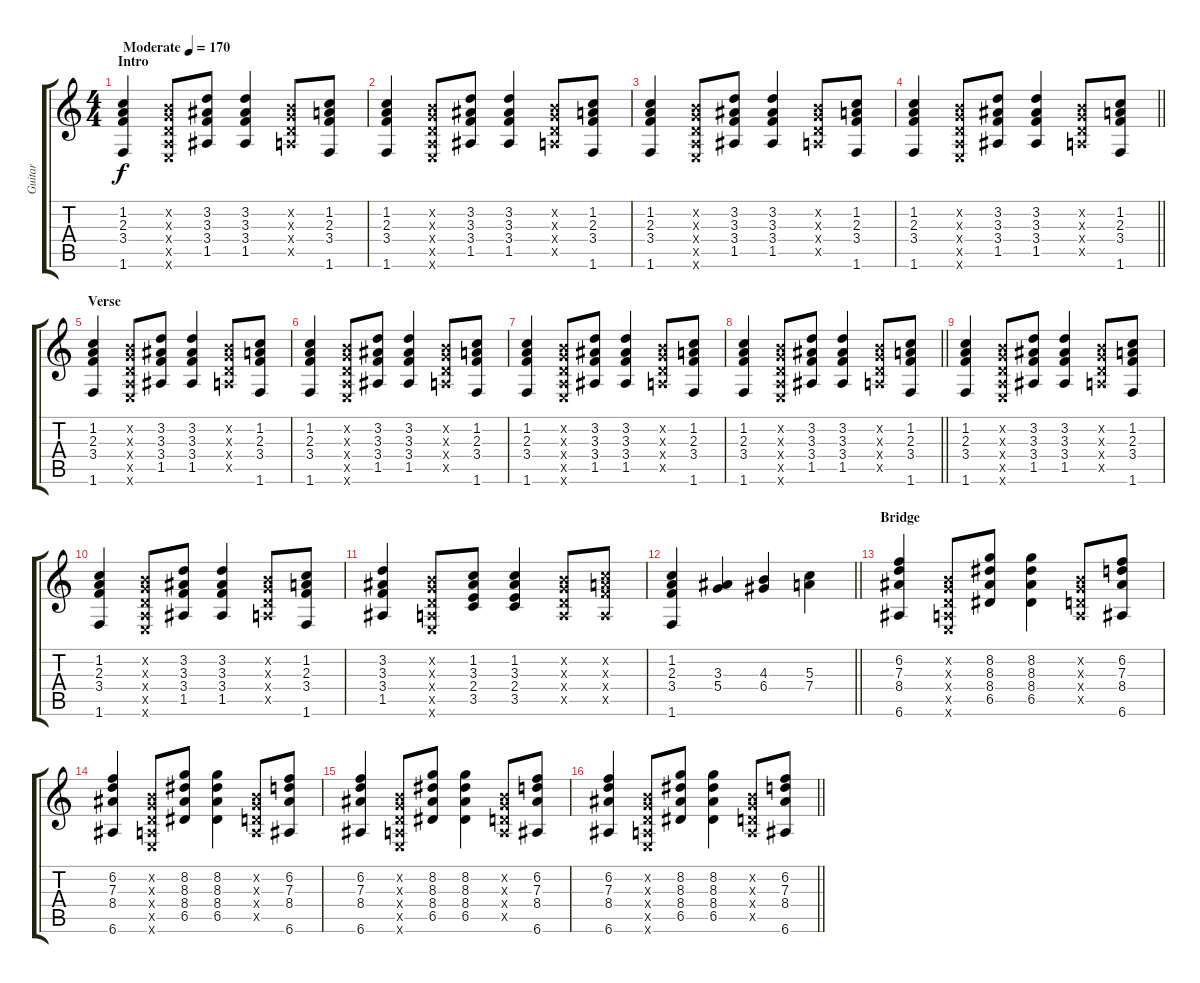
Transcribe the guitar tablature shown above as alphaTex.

\track ("Guitar" "Guitar") {instrument acousticguitarsteel}
\staff {score tabs}
\tuning (E4 B3 G3 D3 A2 E2) {hide}
\ts (4 4)
\section ("" "Intro")
\tempo (170 "Moderate")
\clef g2
\ks c
(1.2 2.3 3.4 1.6).4{dy f instrument acousticguitarsteel} (0.2{x} 0.3{x} 0.4{x} 0.5{x} 0.6{x}).8 (3.2 3.3 3.4 1.5).8 (3.2 3.3 3.4 1.5).4 (0.2{x} 0.3{x} 0.4{x} 0.5{x}).8 (1.2 2.3 3.4 1.6).8 |
(1.2 2.3 3.4 1.6).4 (0.2{x} 0.3{x} 0.4{x} 0.5{x} 0.6{x}).8 (3.2 3.3 3.4 1.5).8 (3.2 3.3 3.4 1.5).4 (0.2{x} 0.3{x} 0.4{x} 0.5{x}).8 (1.2 2.3 3.4 1.6).8 |
(1.2 2.3 3.4 1.6).4 (0.2{x} 0.3{x} 0.4{x} 0.5{x} 0.6{x}).8 (3.2 3.3 3.4 1.5).8 (3.2 3.3 3.4 1.5).4 (0.2{x} 0.3{x} 0.4{x} 0.5{x}).8 (1.2 2.3 3.4 1.6).8 |
\barLineRight lightlight
(1.2 2.3 3.4 1.6).4 (0.2{x} 0.3{x} 0.4{x} 0.5{x} 0.6{x}).8 (3.2 3.3 3.4 1.5).8 (3.2 3.3 3.4 1.5).4 (0.2{x} 0.3{x} 0.4{x} 0.5{x}).8 (1.2 2.3 3.4 1.6).8 |
\section ("" "Verse")
(1.2 2.3 3.4 1.6).4 (0.2{x} 0.3{x} 0.4{x} 0.5{x} 0.6{x}).8 (3.2 3.3 3.4 1.5).8 (3.2 3.3 3.4 1.5).4 (0.2{x} 0.3{x} 0.4{x} 0.5{x}).8 (1.2 2.3 3.4 1.6).8 |
(1.2 2.3 3.4 1.6).4 (0.2{x} 0.3{x} 0.4{x} 0.5{x} 0.6{x}).8 (3.2 3.3 3.4 1.5).8 (3.2 3.3 3.4 1.5).4 (0.2{x} 0.3{x} 0.4{x} 0.5{x}).8 (1.2 2.3 3.4 1.6).8 |
(1.2 2.3 3.4 1.6).4 (0.2{x} 0.3{x} 0.4{x} 0.5{x} 0.6{x}).8 (3.2 3.3 3.4 1.5).8 (3.2 3.3 3.4 1.5).4 (0.2{x} 0.3{x} 0.4{x} 0.5{x}).8 (1.2 2.3 3.4 1.6).8 |
\barLineRight lightlight
(1.2 2.3 3.4 1.6).4 (0.2{x} 0.3{x} 0.4{x} 0.5{x} 0.6{x}).8 (3.2 3.3 3.4 1.5).8 (3.2 3.3 3.4 1.5).4 (0.2{x} 0.3{x} 0.4{x} 0.5{x}).8 (1.2 2.3 3.4 1.6).8 |
(1.2 2.3 3.4 1.6).4 (0.2{x} 0.3{x} 0.4{x} 0.5{x} 0.6{x}).8 (3.2 3.3 3.4 1.5).8 (3.2 3.3 3.4 1.5).4 (0.2{x} 0.3{x} 0.4{x} 0.5{x}).8 (1.2 2.3 3.4 1.6).8 |
(1.2 2.3 3.4 1.6).4 (0.2{x} 0.3{x} 0.4{x} 0.5{x} 0.6{x}).8 (3.2 3.3 3.4 1.5).8 (3.2 3.3 3.4 1.5).4 (0.2{x} 0.3{x} 0.4{x} 0.5{x}).8 (1.2 2.3 3.4 1.6).8 |
(3.2 3.3 3.4 1.5).4 (0.2{x} 0.3{x} 0.4{x} 0.5{x} 0.6{x}).8 (1.2 3.3 2.4 3.5).8 (1.2 3.3 2.4 3.5).4 (0.2{x} 0.3{x} 0.4{x} 0.5{x}).8 (1.2{x} 2.3{x} 3.4{x} 0.5{x}).8 |
\barLineRight lightlight
(1.2 2.3 3.4 1.6).4 (3.3 5.4).4 (4.3 6.4).4 (5.3 7.4).4 |
\section ("" "Bridge")
(6.2 7.3 8.4 6.6).4 (0.2{x} 0.3{x} 0.4{x} 0.5{x} 0.6{x}).8 (8.2 8.3 8.4 6.5).8 (8.2 8.3 8.4 6.5).4 (0.2{x} 0.3{x} 0.4{x} 0.5{x}).8 (6.2 7.3 8.4 6.6).8 |
(6.2 7.3 8.4 6.6).4 (0.2{x} 0.3{x} 0.4{x} 0.5{x} 0.6{x}).8 (8.2 8.3 8.4 6.5).8 (8.2 8.3 8.4 6.5).4 (0.2{x} 0.3{x} 0.4{x} 0.5{x}).8 (6.2 7.3 8.4 6.6).8 |
(6.2 7.3 8.4 6.6).4 (0.2{x} 0.3{x} 0.4{x} 0.5{x} 0.6{x}).8 (8.2 8.3 8.4 6.5).8 (8.2 8.3 8.4 6.5).4 (0.2{x} 0.3{x} 0.4{x} 0.5{x}).8 (6.2 7.3 8.4 6.6).8 |
\barLineRight lightlight
(6.2 7.3 8.4 6.6).4 (0.2{x} 0.3{x} 0.4{x} 0.5{x} 0.6{x}).8 (8.2 8.3 8.4 6.5).8 (8.2 8.3 8.4 6.5).4 (0.2{x} 0.3{x} 0.4{x} 0.5{x}).8 (6.2 7.3 8.4 6.6).8
